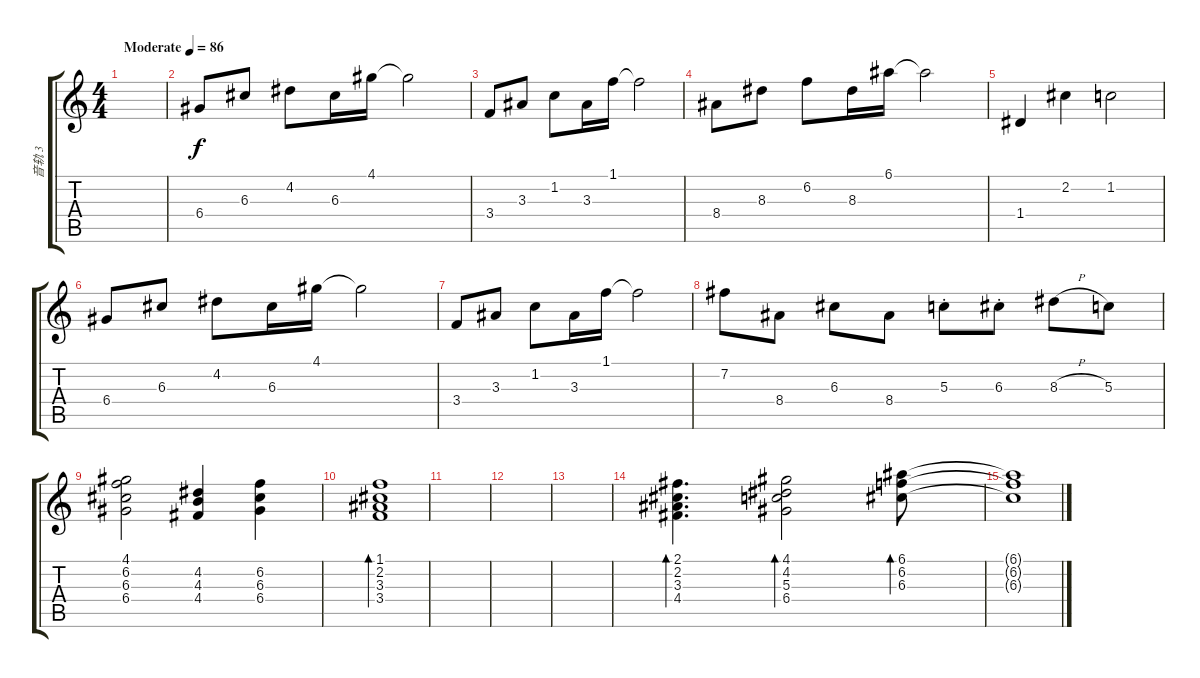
\track ("音轨 3" "音轨 3") {instrument acousticguitarsteel}
\staff {score tabs}
\tuning (E4 B3 G3 D3 A2 E2) {hide}
\ts (4 4)
\tempo (86 "Moderate")
\clef g2
\ks c
|
6.4.8 6.3.8 4.2.8 6.3.16 4.1.16 4.1{t}.2 |
3.4.8 3.3.8 1.2.8 3.3.16 1.1.16 1.1{t}.2 |
8.4.8 8.3.8 6.2.8 8.3.16 6.1.16 6.1{t}.2 |
1.4.4 2.2.4 1.2.2 |
6.4.8 6.3.8 4.2.8 6.3.16 4.1.16 4.1{t}.2 |
3.4.8 3.3.8 1.2.8 3.3.16 1.1.16 1.1{t}.2 |
7.2.8 8.4.8 6.3.8 8.4.8 5.3{st}.8 6.3{st}.8 8.3{h}.8 5.3.8 |
(4.1 6.2 6.3 6.4).2{volume 9 instrument acousticguitarnylon} (4.2 4.3 4.4).4 (6.2 6.3 6.4).4 |
(1.1 2.2 3.3 3.4).1{bd 120} |
|
|
|
(2.1 2.2 3.3 4.4).4{d bd 120} (4.1 4.2 5.3 6.4).2{bd 120} (6.1 6.2 6.3).8{bd 120} |
(6.1{t} 6.2{t} 6.3{t}).1
